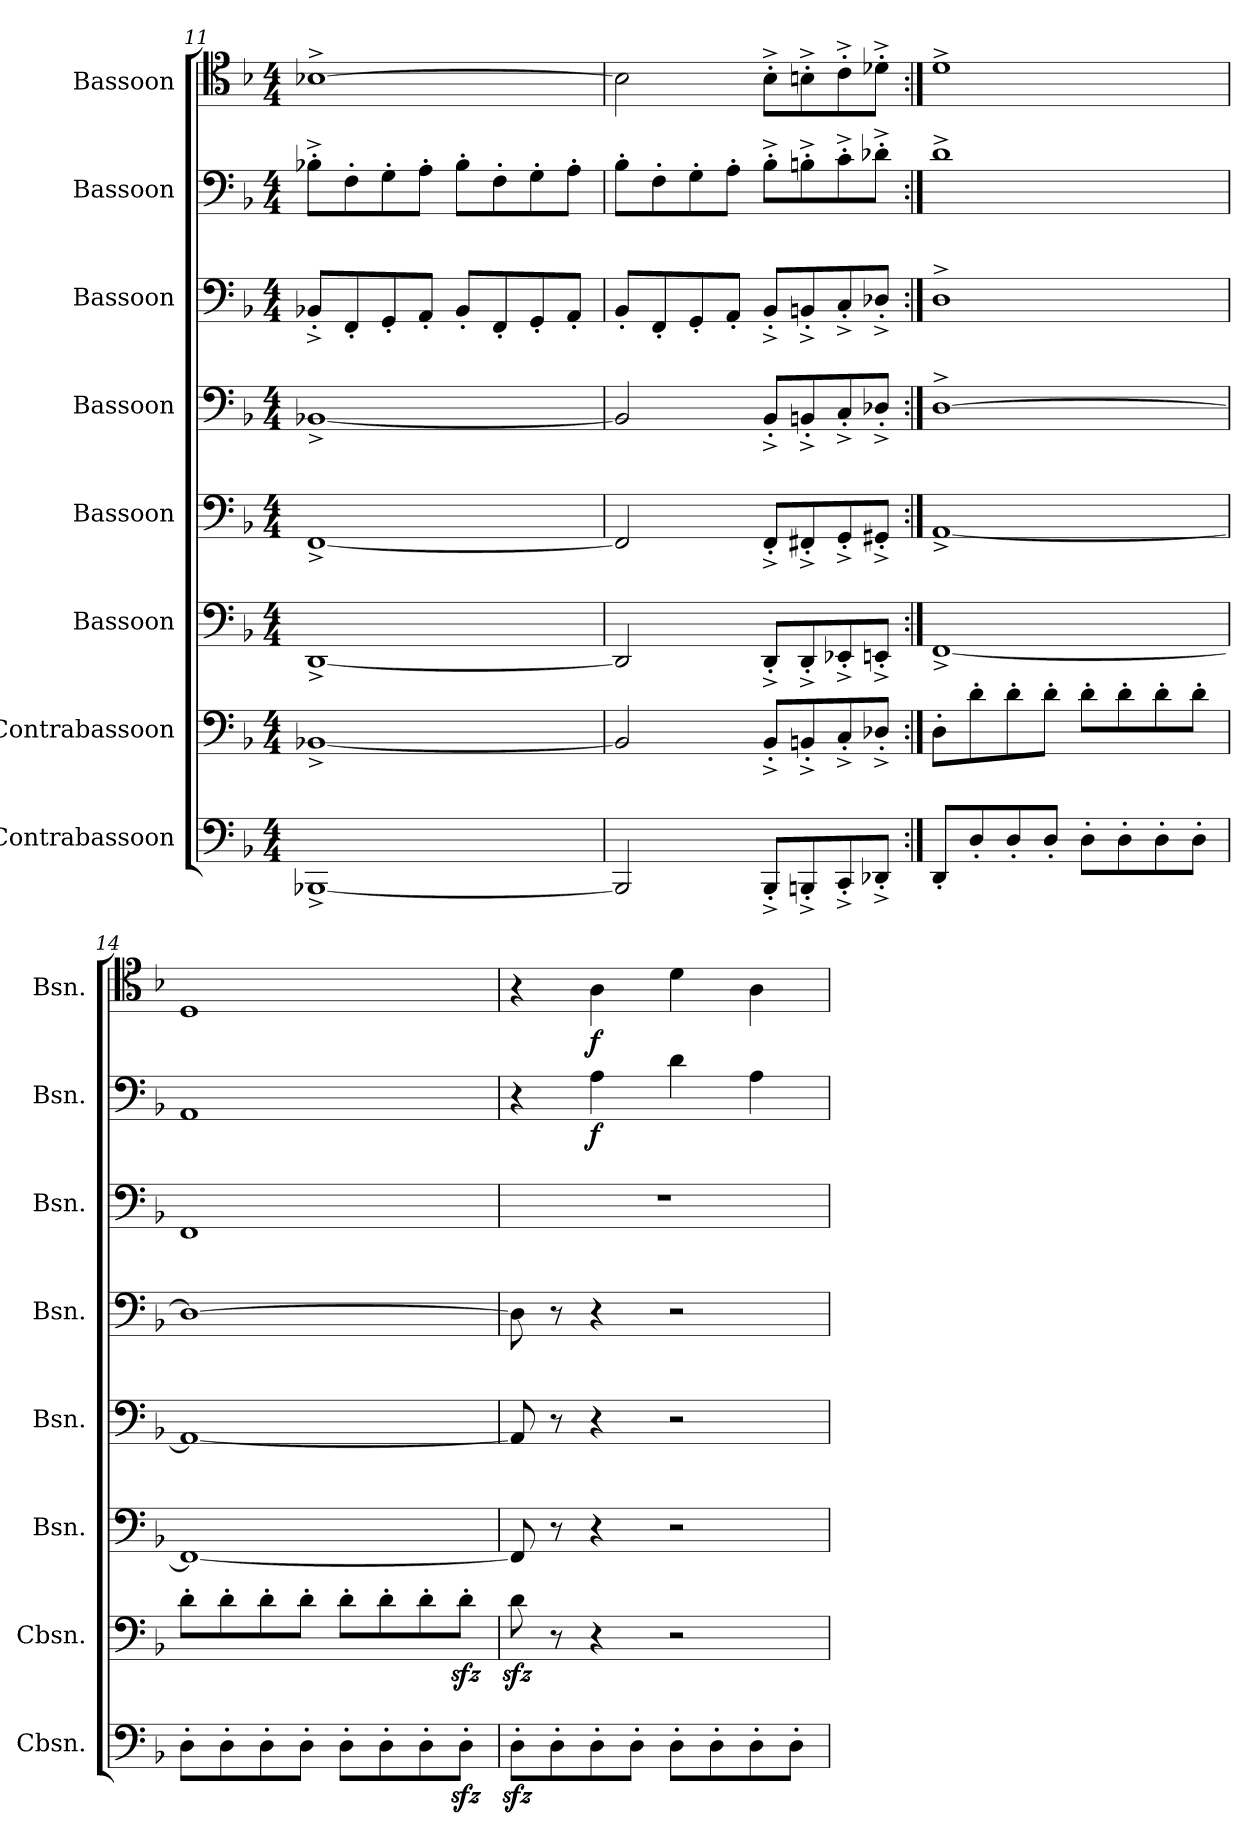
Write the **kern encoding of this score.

**kern	**kern	**kern	**dynam	**kern	**dynam	**kern	**dynam	**kern	**dynam	**kern	**dynam	**kern	**dynam
*part8	*part7	*part6	*part6	*part5	*part5	*part4	*part4	*part3	*part3	*part2	*part2	*part1	*part1
*staff8	*staff7	*staff6	*staff6	*staff5	*staff5	*staff4	*staff4	*staff3	*staff3	*staff2	*staff2	*staff1	*staff1
*I"Contrabassoon	*I"Contrabassoon	*I"Bassoon	*	*I"Bassoon	*	*I"Bassoon	*	*I"Bassoon	*	*I"Bassoon	*	*I"Bassoon	*
*I'Cbsn.	*I'Cbsn.	*I'Bsn.	*	*I'Bsn.	*	*I'Bsn.	*	*I'Bsn.	*	*I'Bsn.	*	*I'Bsn.	*
*clefF4	*clefF4	*clefF4	*	*clefF4	*	*clefF4	*	*clefF4	*	*clefF4	*	*clefC4	*
*ITrd7c12	*ITrd7c12	*	*	*	*	*	*	*	*	*	*	*	*
*k[b-]	*k[b-]	*k[b-]	*	*k[b-]	*	*k[b-]	*	*k[b-]	*	*k[b-]	*	*k[b-]	*
*M4/4	*M4/4	*M4/4	*	*M4/4	*	*M4/4	*	*M4/4	*	*M4/4	*	*M4/4	*
=11	=11	=11	=11	=11	=11	=11	=11	=11	=11	=11	=11	=11	=11
[1BBBB-X^	[1BBB-X^	[1DD^	.	[1FF^	.	[1BB-X^	.	8BB-X'^/L	.	8B-X'^\L	.	[1B-X^	.
.	.	.	.	.	.	.	.	8FF'/	.	8F'\	.	.	.
.	.	.	.	.	.	.	.	8GG'/	.	8G'\	.	.	.
.	.	.	.	.	.	.	.	8AA'/J	.	8A'\J	.	.	.
.	.	.	.	.	.	.	.	8BB-'/L	.	8B-'\L	.	.	.
.	.	.	.	.	.	.	.	8FF'/	.	8F'\	.	.	.
.	.	.	.	.	.	.	.	8GG'/	.	8G'\	.	.	.
.	.	.	.	.	.	.	.	8AA'/J	.	8A'\J	.	.	.
=12	=12	=12	=12	=12	=12	=12	=12	=12	=12	=12	=12	=12	=12
2BBBB-/]	2BBB-/]	2DD/]	.	2FF/]	.	2BB-/]	.	8BB-'/L	.	8B-'\L	.	2B-\]	.
.	.	.	.	.	.	.	.	8FF'/	.	8F'\	.	.	.
.	.	.	.	.	.	.	.	8GG'/	.	8G'\	.	.	.
.	.	.	.	.	.	.	.	8AA'/J	.	8A'\J	.	.	.
8BBBB-'^/L	8BBB-'^/L	8DD'^/L	.	8FF'^/L	.	8BB-'^/L	.	8BB-'^/L	.	8B-'^\L	.	8B-'^\L	.
8BBBBn'^/	8BBBn'^/	8DD'^/	.	8FF#X'^/	.	8BBn'^/	.	8BBn'^/	.	8Bn'^\	.	8Bn'^\	.
8CCC'^/	8CC'^/	8EE-X'^/	.	8GG'^/	.	8C'^/	.	8C'^/	.	8c'^\	.	8c'^\	.
8DDD-X'^/J	8DD-X'^/J	8EEn'^/J	.	8GG#X'^/J	.	8D-X'^/J	.	8D-X'^/J	.	8d-X'^\J	.	8d-X'^\J	.
=13:|!	=13:|!	=13:|!	=13:|!	=13:|!	=13:|!	=13:|!	=13:|!	=13:|!	=13:|!	=13:|!	=13:|!	=13:|!	=13:|!
8DDD'/L	8DD'\L	[1FF^	.	[1AA^	.	[1D^	.	1D^	.	1d^	.	1d^	.
8DD'/	8D'\	.	.	.	.	.	.	.	.	.	.	.	.
8DD'/	8D'\	.	.	.	.	.	.	.	.	.	.	.	.
8DD'/J	8D'\J	.	.	.	.	.	.	.	.	.	.	.	.
8DD'\L	8D'\L	.	.	.	.	.	.	.	.	.	.	.	.
8DD'\	8D'\	.	.	.	.	.	.	.	.	.	.	.	.
8DD'\	8D'\	.	.	.	.	.	.	.	.	.	.	.	.
8DD'\J	8D'\J	.	.	.	.	.	.	.	.	.	.	.	.
!!LO:PB:g=z
=14	=14	=14	=14	=14	=14	=14	=14	=14	=14	=14	=14	=14	=14
8DD'\L	8D'\L	1FF_	.	1AA_	.	1D_	.	1FF	.	1AA	.	1D	.
8DD'\	8D'\	.	.	.	.	.	.	.	.	.	.	.	.
8DD'\	8D'\	.	.	.	.	.	.	.	.	.	.	.	.
8DD'\J	8D'\J	.	.	.	.	.	.	.	.	.	.	.	.
8DD'\L	8D'\L	.	.	.	.	.	.	.	.	.	.	.	.
8DD'\	8D'\	.	.	.	.	.	.	.	.	.	.	.	.
8DD'\	8D'\	.	.	.	.	.	.	.	.	.	.	.	.
8DDzz<'\J	8Dzz<'\J	.	.	.	.	.	.	.	.	.	.	.	.
=15	=15	=15	=15	=15	=15	=15	=15	=15	=15	=15	=15	=15	=15
!	!	!	!LO:DY:b	!	!LO:DY:b	!	!LO:DY:b	!	!LO:DY:b	!	!LO:DY:b	!	!LO:DY:b
8DDzz<'\L	8Dzz<\	8FF/]	other-dynamics	8AA/]	other-dynamics	8D\]	other-dynamics	1r	other-dynamics	4r	other-dynamics	4r	other-dynamics
8DD'\	8r	8r	.	8r	.	8r	.	.	.	.	.	.	.
!	!	!	!	!	!	!	!	!	!	!	!LO:DY:b	!	!LO:DY:b
8DD'\	4r	4r	.	4r	.	4r	.	.	.	4A\	f	4A\	f
8DD'\J	.	.	.	.	.	.	.	.	.	.	.	.	.
8DD'\L	2r	2r	.	2r	.	2r	.	.	.	4d\	.	4d\	.
8DD'\	.	.	.	.	.	.	.	.	.	.	.	.	.
8DD'\	.	.	.	.	.	.	.	.	.	4A\	.	4A\	.
8DD'\J	.	.	.	.	.	.	.	.	.	.	.	.	.
=	=	=	=	=	=	=	=	=	=	=	=	=	=
*-	*-	*-	*-	*-	*-	*-	*-	*-	*-	*-	*-	*-	*-
